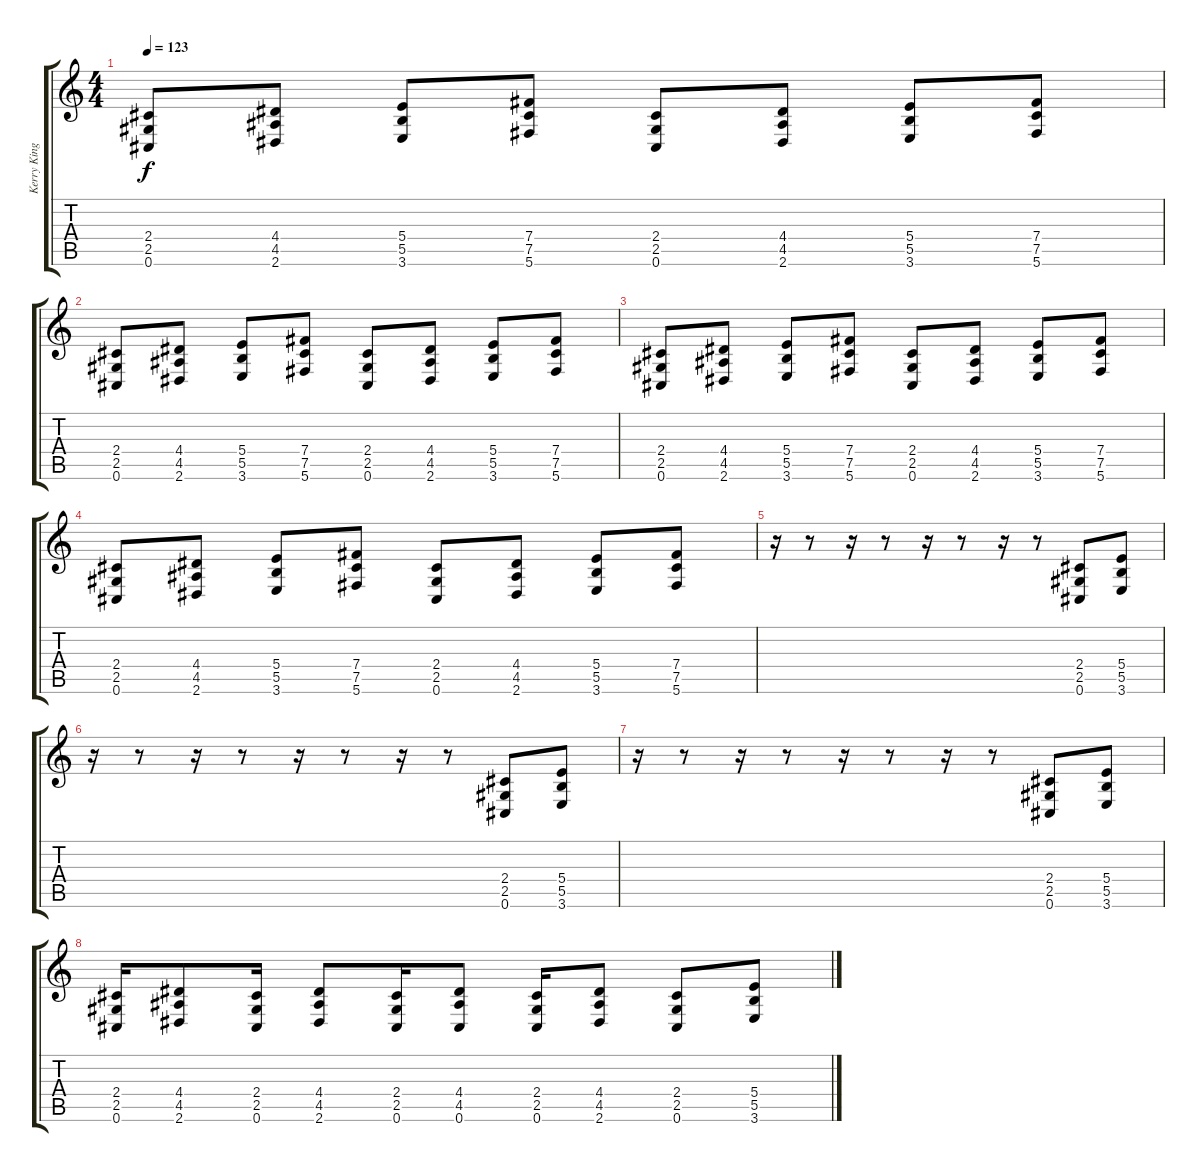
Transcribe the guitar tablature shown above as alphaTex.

\track ("Kerry King" "Kerry King") {instrument distortionguitar}
\staff {score tabs}
\tuning (Db4 Ab3 E3 B2 Gb2 Db2) {hide}
\ts (4 4)
\tempo 123
\clef g2
\ks c
(2.4 2.5 0.6).8{dy f} (4.4 4.5 2.6).8 (5.4 5.5 3.6).8 (7.4 7.5 5.6).8 (2.4 2.5 0.6).8 (4.4 4.5 2.6).8 (5.4 5.5 3.6).8 (7.4 7.5 5.6).8 |
(2.4 2.5 0.6).8 (4.4 4.5 2.6).8 (5.4 5.5 3.6).8 (7.4 7.5 5.6).8 (2.4 2.5 0.6).8 (4.4 4.5 2.6).8 (5.4 5.5 3.6).8 (7.4 7.5 5.6).8 |
(2.4 2.5 0.6).8 (4.4 4.5 2.6).8 (5.4 5.5 3.6).8 (7.4 7.5 5.6).8 (2.4 2.5 0.6).8 (4.4 4.5 2.6).8 (5.4 5.5 3.6).8 (7.4 7.5 5.6).8 |
(2.4 2.5 0.6).8 (4.4 4.5 2.6).8 (5.4 5.5 3.6).8 (7.4 7.5 5.6).8 (2.4 2.5 0.6).8 (4.4 4.5 2.6).8 (5.4 5.5 3.6).8 (7.4 7.5 5.6).8 |
r.16 r.8 r.16 r.8 r.16 r.8 r.16 r.8 (2.4 2.5 0.6).8 (5.4 5.5 3.6).8 |
r.16 r.8 r.16 r.8 r.16 r.8 r.16 r.8 (2.4 2.5 0.6).8 (5.4 5.5 3.6).8 |
r.16 r.8 r.16 r.8 r.16 r.8 r.16 r.8 (2.4 2.5 0.6).8 (5.4 5.5 3.6).8 |
(2.4 2.5 0.6).16 (4.4 4.5 2.6).8 (2.4 2.5 0.6).16 (4.4 4.5 2.6).8 (2.4 2.5 0.6).16 (4.4 4.5 0.6).8 (2.4 2.5 0.6).16 (4.4 4.5 2.6).8 (2.4 2.5 0.6).8 (5.4 5.5 3.6).8
